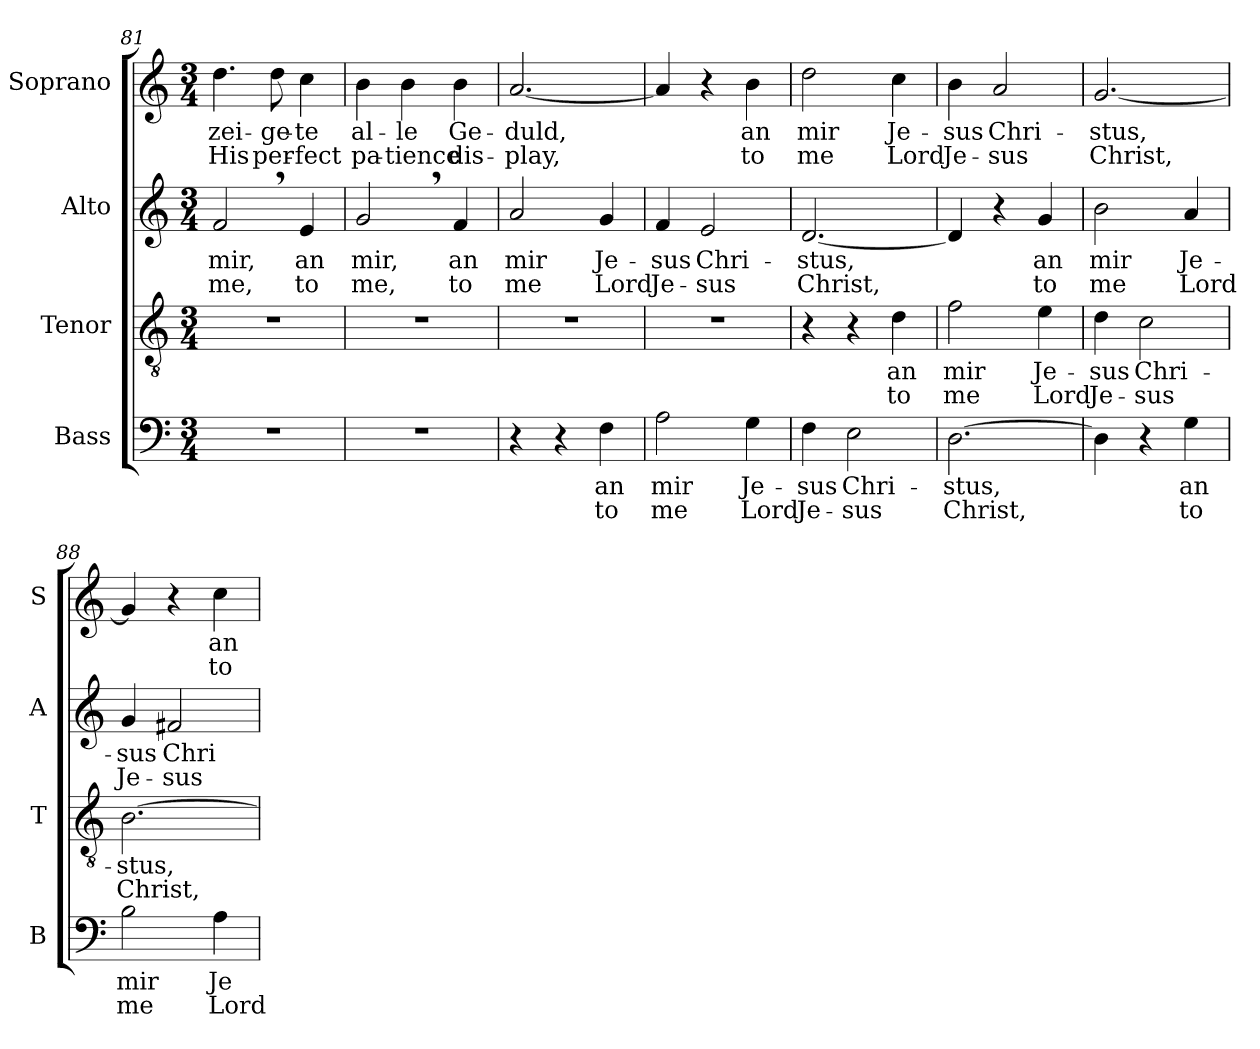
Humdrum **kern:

**kern	**text	**text	**kern	**text	**text	**kern	**text	**text	**kern	**text	**text
*part4	*part4	*part4	*part3	*part3	*part3	*part2	*part2	*part2	*part1	*part1	*part1
*staff4	*staff4	*staff4	*staff3	*staff3	*staff3	*staff2	*staff2	*staff2	*staff1	*staff1	*staff1
*I"Bass	*	*	*I"Tenor	*	*	*I"Alto	*	*	*I"Soprano	*	*
*I'B	*	*	*I'T	*	*	*I'A	*	*	*I'S	*	*
*clefF4	*	*	*clefGv2	*	*	*clefG2	*	*	*clefG2	*	*
*k[]	*	*	*k[]	*	*	*k[]	*	*	*k[]	*	*
*C:	*	*	*C:	*	*	*C:	*	*	*C:	*	*
*M3/4	*	*	*M3/4	*	*	*M3/4	*	*	*M3/4	*	*
=81	=81	=81	=81	=81	=81	=81	=81	=81	=81	=81	=81
!	!	!	!	!	!	!	!LO:LY:b	!LO:LY:b	!	!	!
!	!	!	!	!	!	!	!	!	!	!LO:LY:b	!LO:LY:b
2.r	.	.	2.r	.	.	2f,>/	mir,	me,	4.dd\	-zei-	His
!	!	!	!	!	!	!	!	!	!	!LO:LY:b	!LO:LY:b
.	.	.	.	.	.	.	.	.	8dd\	-ge-	per-
!	!	!	!	!	!	!	!LO:LY:b	!LO:LY:b	!	!	!
!	!	!	!	!	!	!	!	!	!	!LO:LY:b	!LO:LY:b
.	.	.	.	.	.	4e/	an	to	4cc\	-te	-fect
=82	=82	=82	=82	=82	=82	=82	=82	=82	=82	=82	=82
!	!	!	!	!	!	!	!LO:LY:b	!LO:LY:b	!	!	!
!	!	!	!	!	!	!	!	!	!	!LO:LY:b	!LO:LY:b
2.r	.	.	2.r	.	.	2g,>/	mir,	me,	4b\	al-	pa-
!	!	!	!	!	!	!	!	!	!	!LO:LY:b	!LO:LY:b
.	.	.	.	.	.	.	.	.	4b\	-le	-tience
!	!	!	!	!	!	!	!LO:LY:b	!LO:LY:b	!	!	!
!	!	!	!	!	!	!	!	!	!	!LO:LY:b	!LO:LY:b
.	.	.	.	.	.	4f/	an	to	4b\	Ge-	dis-
!!LO:LB:g=z
=83	=83	=83	=83	=83	=83	=83	=83	=83	=83	=83	=83
!	!	!	!	!	!	!	!LO:LY:b	!LO:LY:b	!	!	!
!	!	!	!	!	!	!	!	!	!	!LO:LY:b	!LO:LY:b
4r	.	.	2.r	.	.	2a/	mir	me	[2.a/	-duld,	-play,
4r	.	.	.	.	.	.	.	.	.	.	.
!	!LO:LY:b	!LO:LY:b	!	!	!	!	!	!	!	!	!
!	!	!	!	!	!	!	!LO:LY:b	!LO:LY:b	!	!	!
4F\	an	to	.	.	.	4g/	Je-	Lord	.	.	.
=84	=84	=84	=84	=84	=84	=84	=84	=84	=84	=84	=84
!	!LO:LY:b	!LO:LY:b	!	!	!	!	!	!	!	!	!
!	!	!	!	!	!	!	!LO:LY:b	!LO:LY:b	!	!	!
2A\	mir	me	2.r	.	.	4f/	-sus	Je-	4a/]	.	.
!	!	!	!	!	!	!	!LO:LY:b	!LO:LY:b	!	!	!
.	.	.	.	.	.	2e/	Chri-	-sus	4r	.	.
!	!LO:LY:b	!LO:LY:b	!	!	!	!	!	!	!	!	!
!	!	!	!	!	!	!	!	!	!	!LO:LY:b	!LO:LY:b
4G\	Je-	Lord	.	.	.	.	.	.	4b\	an	to
=85	=85	=85	=85	=85	=85	=85	=85	=85	=85	=85	=85
!	!LO:LY:b	!LO:LY:b	!	!	!	!	!	!	!	!	!
!	!	!	!	!	!	!	!LO:LY:b	!LO:LY:b	!	!	!
!	!	!	!	!	!	!	!	!	!	!LO:LY:b	!LO:LY:b
4F\	-sus	Je-	4r	.	.	[2.d/	-stus,	Christ,	2dd\	mir	me
!	!LO:LY:b	!LO:LY:b	!	!	!	!	!	!	!	!	!
2E\	Chri-	-sus	4r	.	.	.	.	.	.	.	.
!	!	!	!	!LO:LY:b	!LO:LY:b	!	!	!	!	!	!
!	!	!	!	!	!	!	!	!	!	!LO:LY:b	!LO:LY:b
.	.	.	4d\	an	to	.	.	.	4cc\	Je-	Lord
=86	=86	=86	=86	=86	=86	=86	=86	=86	=86	=86	=86
!	!LO:LY:b	!LO:LY:b	!	!	!	!	!	!	!	!	!
!	!	!	!	!LO:LY:b	!LO:LY:b	!	!	!	!	!	!
!	!	!	!	!	!	!	!	!	!	!LO:LY:b	!LO:LY:b
[2.D\	-stus,	Christ,	2f\	mir	me	4d/]	.	.	4b\	-sus	Je-
!	!	!	!	!	!	!	!	!	!	!LO:LY:b	!LO:LY:b
.	.	.	.	.	.	4r	.	.	2a/	Chri-	-sus
!	!	!	!	!LO:LY:b	!LO:LY:b	!	!	!	!	!	!
!	!	!	!	!	!	!	!LO:LY:b	!LO:LY:b	!	!	!
.	.	.	4e\	Je-	Lord	4g/	an	to	.	.	.
=87	=87	=87	=87	=87	=87	=87	=87	=87	=87	=87	=87
!	!	!	!	!LO:LY:b	!LO:LY:b	!	!	!	!	!	!
!	!	!	!	!	!	!	!LO:LY:b	!LO:LY:b	!	!	!
!	!	!	!	!	!	!	!	!	!	!LO:LY:b	!LO:LY:b
4D\]	.	.	4d\	-sus	Je-	2b\	mir	me	[2.g/	-stus,	Christ,
!	!	!	!	!LO:LY:b	!LO:LY:b	!	!	!	!	!	!
4r	.	.	2c\	Chri-	-sus	.	.	.	.	.	.
!	!LO:LY:b	!LO:LY:b	!	!	!	!	!	!	!	!	!
!	!	!	!	!	!	!	!LO:LY:b	!LO:LY:b	!	!	!
4G\	an	to	.	.	.	4a/	Je-	Lord	.	.	.
=88	=88	=88	=88	=88	=88	=88	=88	=88	=88	=88	=88
!	!LO:LY:b	!LO:LY:b	!	!	!	!	!	!	!	!	!
!	!	!	!	!LO:LY:b	!LO:LY:b	!	!	!	!	!	!
!	!	!	!	!	!	!	!LO:LY:b	!LO:LY:b	!	!	!
2B\	mir	me	[2.B\	-stus,	Christ,	4g/	-sus	Je-	4g/]	.	.
!	!	!	!	!	!	!	!LO:LY:b	!LO:LY:b	!	!	!
.	.	.	.	.	.	2f#X/	Chri-	-sus	4r	.	.
!	!LO:LY:b	!LO:LY:b	!	!	!	!	!	!	!	!	!
!	!	!	!	!	!	!	!	!	!	!LO:LY:b	!LO:LY:b
4A\	Je-	Lord	.	.	.	.	.	.	4cc\	an	to
=	=	=	=	=	=	=	=	=	=	=	=
*-	*-	*-	*-	*-	*-	*-	*-	*-	*-	*-	*-
